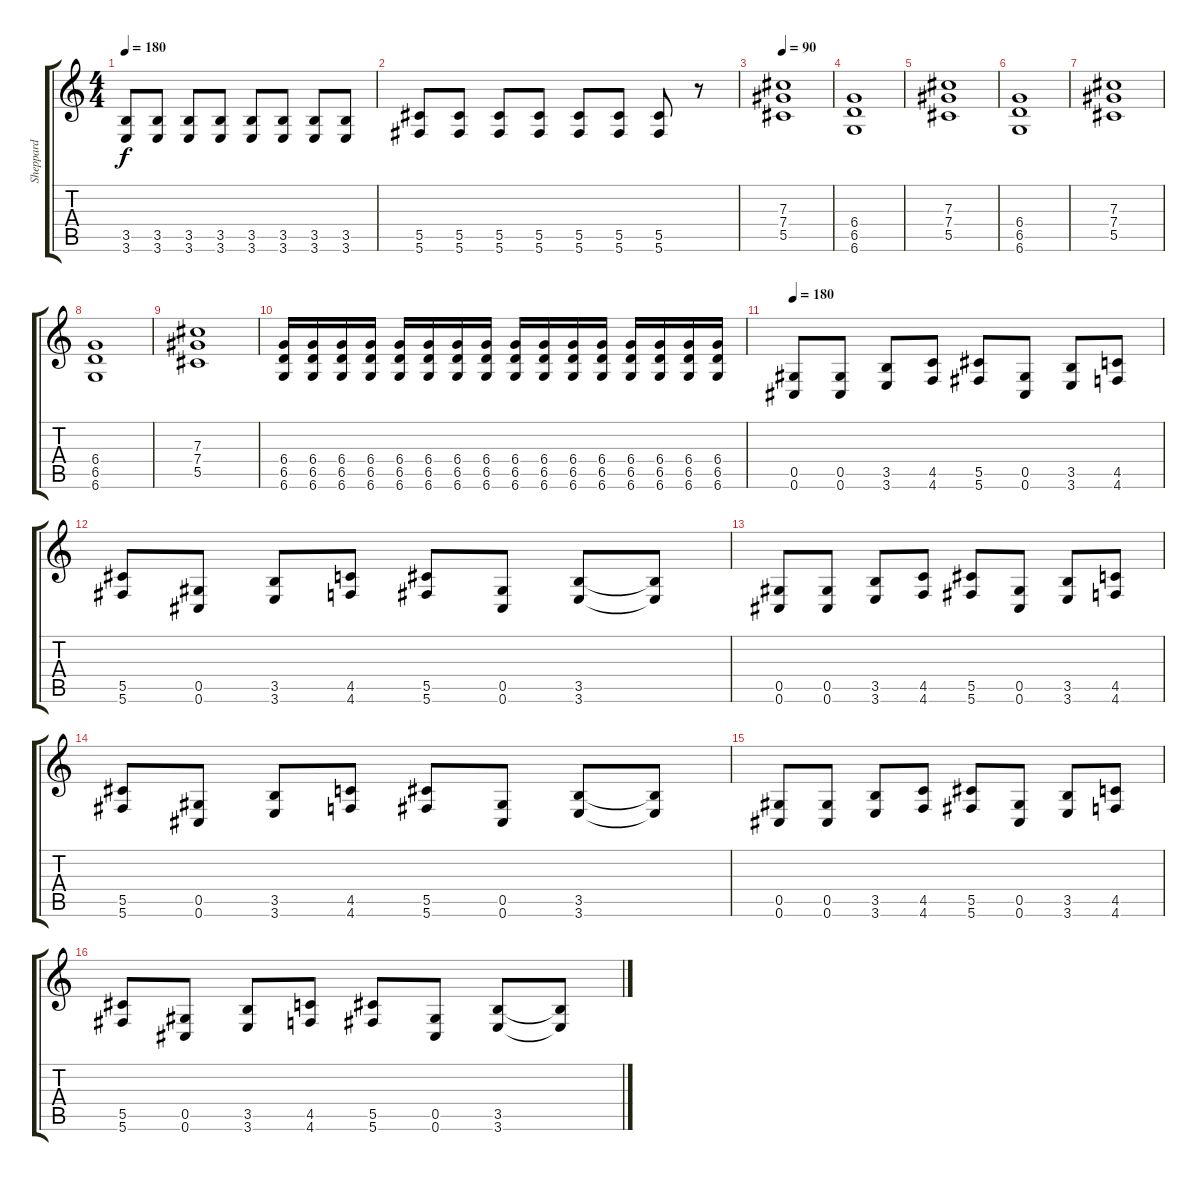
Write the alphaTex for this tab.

\track ("Sheppard" "Sheppard") {instrument distortionguitar}
\staff {score tabs}
\tuning (Eb4 Bb3 Gb3 Db3 Ab2 Db2) {hide}
\ts (4 4)
\tempo 180
\clef g2
\ks c
(3.5 3.6).8{dy f} (3.5 3.6).8 (3.5 3.6).8 (3.5 3.6).8 (3.5 3.6).8 (3.5 3.6).8 (3.5 3.6).8 (3.5 3.6).8 |
(5.5 5.6).8 (5.5 5.6).8 (5.5 5.6).8 (5.5 5.6).8 (5.5 5.6).8 (5.5 5.6).8 (5.5 5.6).8 r.8 |
\tempo 90
(7.3 7.4 5.5).1{instrument overdrivenguitar} |
(6.4 6.5 6.6).1 |
(7.3 7.4 5.5).1 |
(6.4 6.5 6.6).1 |
(7.3 7.4 5.5).1 |
(6.4 6.5 6.6).1 |
(7.3 7.4 5.5).1 |
(6.4 6.5 6.6).16 (6.4 6.5 6.6).16 (6.4 6.5 6.6).16 (6.4 6.5 6.6).16 (6.4 6.5 6.6).16 (6.4 6.5 6.6).16 (6.4 6.5 6.6).16 (6.4 6.5 6.6).16 (6.4 6.5 6.6).16 (6.4 6.5 6.6).16 (6.4 6.5 6.6).16 (6.4 6.5 6.6).16 (6.4 6.5 6.6).16 (6.4 6.5 6.6).16 (6.4 6.5 6.6).16 (6.4 6.5 6.6).16 |
\tempo 180
(0.5 0.6).8{instrument distortionguitar} (0.5 0.6).8 (3.5 3.6).8 (4.5 4.6).8 (5.5 5.6).8 (0.5 0.6).8 (3.5 3.6).8 (4.5 4.6).8 |
(5.5 5.6).8 (0.5 0.6).8 (3.5 3.6).8 (4.5 4.6).8 (5.5 5.6).8 (0.5 0.6).8 (3.5 3.6).8 (3.5{t} 3.6{t}).8 |
(0.5 0.6).8 (0.5 0.6).8 (3.5 3.6).8 (4.5 4.6).8 (5.5 5.6).8 (0.5 0.6).8 (3.5 3.6).8 (4.5 4.6).8 |
(5.5 5.6).8 (0.5 0.6).8 (3.5 3.6).8 (4.5 4.6).8 (5.5 5.6).8 (0.5 0.6).8 (3.5 3.6).8 (3.5{t} 3.6{t}).8 |
(0.5 0.6).8 (0.5 0.6).8 (3.5 3.6).8 (4.5 4.6).8 (5.5 5.6).8 (0.5 0.6).8 (3.5 3.6).8 (4.5 4.6).8 |
(5.5 5.6).8 (0.5 0.6).8 (3.5 3.6).8 (4.5 4.6).8 (5.5 5.6).8 (0.5 0.6).8 (3.5 3.6).8 (3.5{t} 3.6{t}).8
